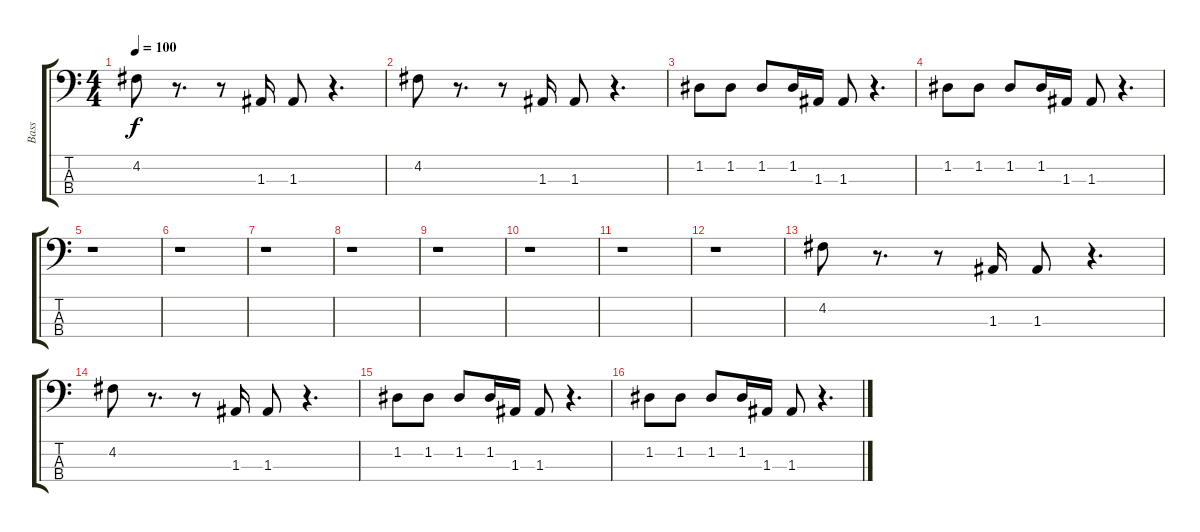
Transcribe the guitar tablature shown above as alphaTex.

\track ("Bass" "Bass") {instrument electricbassfinger}
\staff {score tabs}
\tuning (G2 D2 A1 E1) {hide}
\ts (4 4)
\tempo 100
\clef f4
\ks c
4.2.8{dy f} r.8{d} r.8 1.3.16 1.3.8 r.4{d} |
4.2.8 r.8{d} r.8 1.3.16 1.3.8 r.4{d} |
1.2.8 1.2.8 1.2.8 1.2.16 1.3.16 1.3.8 r.4{d} |
1.2.8 1.2.8 1.2.8 1.2.16 1.3.16 1.3.8 r.4{d} |
r.1 |
r.1 |
r.1 |
r.1 |
r.1 |
r.1 |
r.1 |
r.1 |
4.2.8 r.8{d} r.8 1.3.16 1.3.8 r.4{d} |
4.2.8 r.8{d} r.8 1.3.16 1.3.8 r.4{d} |
1.2.8 1.2.8 1.2.8 1.2.16 1.3.16 1.3.8 r.4{d} |
1.2.8 1.2.8 1.2.8 1.2.16 1.3.16 1.3.8 r.4{d}
